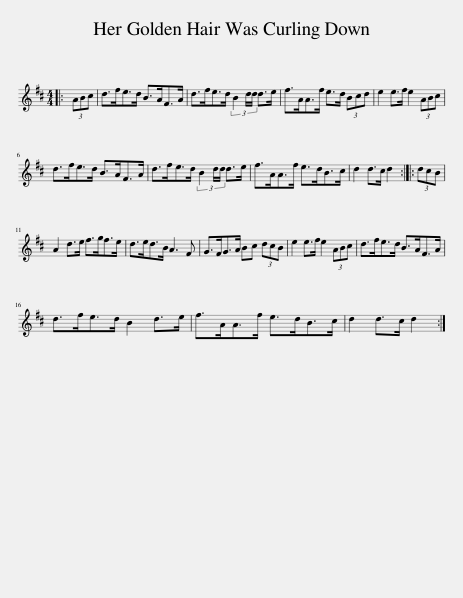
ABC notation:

X:1
L:1/8
M:4/4
I:linebreak $
K:D
V:1 treble
V:1
|: (3ABc | d>fe>d B>AF>A | d>fe>d (3B2 d/d/ d>e | f>AA>f e>d (3Bcd | e2 e>f e2 (3ABc |$ %5
 d>fe>d B>AF>A | d>fe>d (3B2 d/d/ d>e | f>AA>f e>dB>c | d2 d>c d2 :: (3dcB |$ %10
 A2 d>e f>gf>e | d>ed>B A3 F | G>FG>A Bc (3dcB | e2 e>f e2 (3ABc | d>fe>d B>AF>A |$ %15
 d>fe>d B2 d>e | f>AA>f e>dB>c | d2 d>c d2 :| %18
